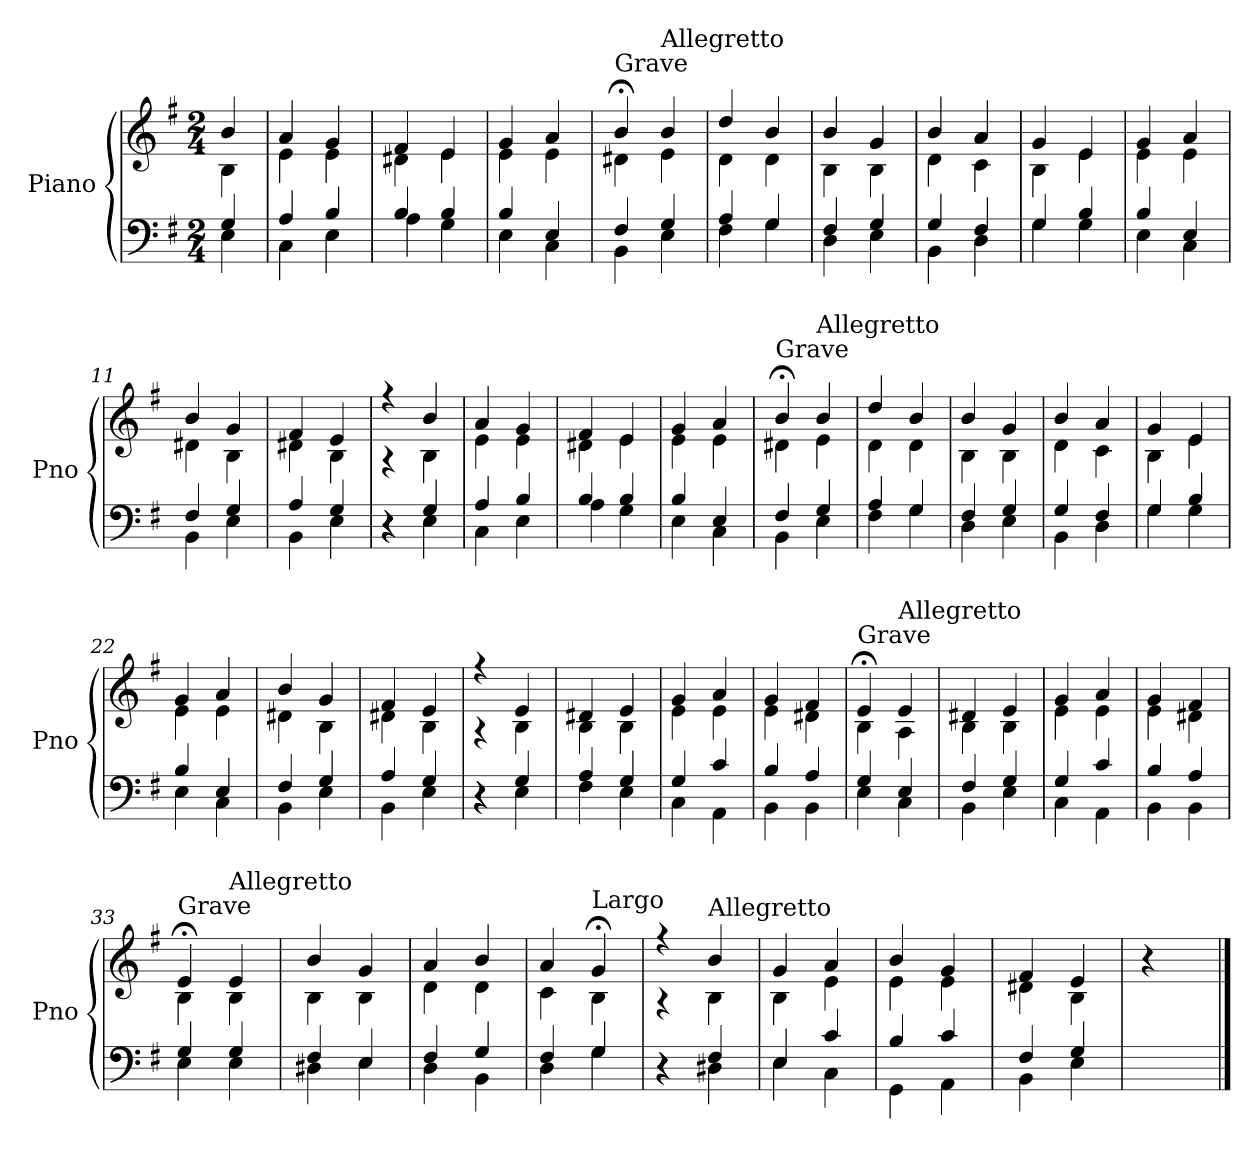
**kern	**kern
*part1	*part1
*staff2	*staff1
*I"Piano	*
*I'Pno	*
*clefF4	*clefG2
*k[f#]	*k[f#]
*G:	*G:
*M2/4	*M2/4
=1	=1
*^	*^
*	*^	*	*
4ryy	4G/	4E\	4b/	4B\
=2	=2	=2	=2	=2
2ryy	4A/	4C\	4a/	4e\
.	4B/	4E\	4g/	4e\
=3	=3	=3	=3	=3
2ryy	4B/	4A\	4f#/	4d#X\
.	4B/	4G\	4e/	4e\
=4	=4	=4	=4	=4
2ryy	4B/	4E\	4g/	4e\
.	4E/	4C\	4a/	4e\
=5	=5	=5	=5	=5
!	!	!	!LO:TX:a:t=Grave	!
2ryy	4F#/	4BB\	4b;</	4d#X\
!	!	!	!LO:TX:a:t=Allegretto	!
.	4G/	4E\	4b/	4e\
=6	=6	=6	=6	=6
2ryy	4A/	4F#\	4dd/	4d\
.	4G/	4G\	4b/	4d\
=7	=7	=7	=7	=7
2ryy	4F#/	4D\	4b/	4B\
.	4G/	4E\	4g/	4B\
=8	=8	=8	=8	=8
2ryy	4G/	4BB\	4b/	4d\
.	4F#/	4D\	4a/	4c\
=9	=9	=9	=9	=9
2ryy	4G/	4G\	4g/	4B\
.	4B/	4G\	4e/	4e\
=10	=10	=10	=10	=10
2ryy	4B/	4E\	4g/	4e\
.	4E/	4C\	4a/	4e\
=11	=11	=11	=11	=11
2ryy	4F#/	4BB\	4b/	4d#X\
.	4G/	4E\	4g/	4B\
!!LO:LB:g=z	!!
=12	=12	=12	=12	=12
2ryy	4A/	4BB\	4f#/	4d#X\
.	4G/	4E\	4e/	4B\
=13	=13	=13	=13	=13
2ryy	4r	4r	4r	4r
.	4G/	4E\	4b/	4B\
=14	=14	=14	=14	=14
2ryy	4A/	4C\	4a/	4e\
.	4B/	4E\	4g/	4e\
=15	=15	=15	=15	=15
2ryy	4B/	4A\	4f#/	4d#X\
.	4B/	4G\	4e/	4e\
=16	=16	=16	=16	=16
2ryy	4B/	4E\	4g/	4e\
.	4E/	4C\	4a/	4e\
=17	=17	=17	=17	=17
!	!	!	!LO:TX:a:t=Grave	!
2ryy	4F#/	4BB\	4b;</	4d#X\
!	!	!	!LO:TX:a:t=Allegretto	!
.	4G/	4E\	4b/	4e\
=18	=18	=18	=18	=18
2ryy	4A/	4F#\	4dd/	4d\
.	4G/	4G\	4b/	4d\
=19	=19	=19	=19	=19
2ryy	4F#/	4D\	4b/	4B\
.	4G/	4E\	4g/	4B\
=20	=20	=20	=20	=20
2ryy	4G/	4BB\	4b/	4d\
.	4F#/	4D\	4a/	4c\
=21	=21	=21	=21	=21
2ryy	4G/	4G\	4g/	4B\
.	4B/	4G\	4e/	4e\
!!LO:LB:g=z	!!
=22	=22	=22	=22	=22
2ryy	4B/	4E\	4g/	4e\
.	4E/	4C\	4a/	4e\
=23	=23	=23	=23	=23
2ryy	4F#/	4BB\	4b/	4d#X\
.	4G/	4E\	4g/	4B\
=24	=24	=24	=24	=24
2ryy	4A/	4BB\	4f#/	4d#X\
.	4G/	4E\	4e/	4B\
=25	=25	=25	=25	=25
2ryy	4r	4r	4r	4r
.	4G/	4E\	4e/	4B\
=26	=26	=26	=26	=26
2ryy	4A/	4F#\	4d#X/	4B\
.	4G/	4E\	4e/	4B\
=27	=27	=27	=27	=27
2ryy	4G/	4C\	4g/	4e\
.	4c/	4AA\	4a/	4e\
=28	=28	=28	=28	=28
2ryy	4B/	4BB\	4g/	4e\
.	4A/	4BB\	4f#/	4d#X\
=29	=29	=29	=29	=29
!	!	!	!LO:TX:a:t=Grave	!
2ryy	4G/	4E\	4e;</	4B\
!	!	!	!LO:TX:a:t=Allegretto	!
.	4E/	4C\	4e/	4A\
=30	=30	=30	=30	=30
2ryy	4F#/	4BB\	4d#X/	4B\
.	4G/	4E\	4e/	4B\
!!LO:LB:g=z	!!
=31	=31	=31	=31	=31
2ryy	4G/	4C\	4g/	4e\
.	4c/	4AA\	4a/	4e\
=32	=32	=32	=32	=32
2ryy	4B/	4BB\	4g/	4e\
.	4A/	4BB\	4f#/	4d#X\
=33	=33	=33	=33	=33
!	!	!	!LO:TX:a:t=Grave	!
2ryy	4G/	4E\	4e;</	4B\
!	!	!	!LO:TX:a:t=Allegretto	!
.	4G/	4E\	4e/	4B\
=34	=34	=34	=34	=34
2ryy	4F#/	4D#X\	4b/	4B\
.	4E/	4E\	4g/	4B\
=35	=35	=35	=35	=35
2ryy	4F#/	4D\	4a/	4d\
.	4G/	4BB\	4b/	4d\
=36	=36	=36	=36	=36
2ryy	4F#/	4D\	4a/	4c\
!	!	!	!LO:TX:a:t=Largo	!
.	4G/	4G\	4g;</	4B\
=37	=37	=37	=37	=37
2ryy	4r	4r	4r	4r
!	!	!	!LO:TX:a:t=Allegretto	!
.	4F#/	4D#X\	4b/	4B\
=38	=38	=38	=38	=38
2ryy	4E/	4E\	4g/	4B\
.	4c/	4C\	4a/	4e\
=39	=39	=39	=39	=39
2ryy	4B/	4GG\	4b/	4e\
.	4c/	4AA\	4g/	4e\
!!LO:LB:g=z	!!
=40	=40	=40	=40	=40
2ryy	4F#/	4BB\	4f#/	4d#X\
.	4G/	4E\	4e/	4B\
*v	*v	*v	*	*
*	*v	*v
=41	=41
4ryy	4r
==	==
*-	*-
